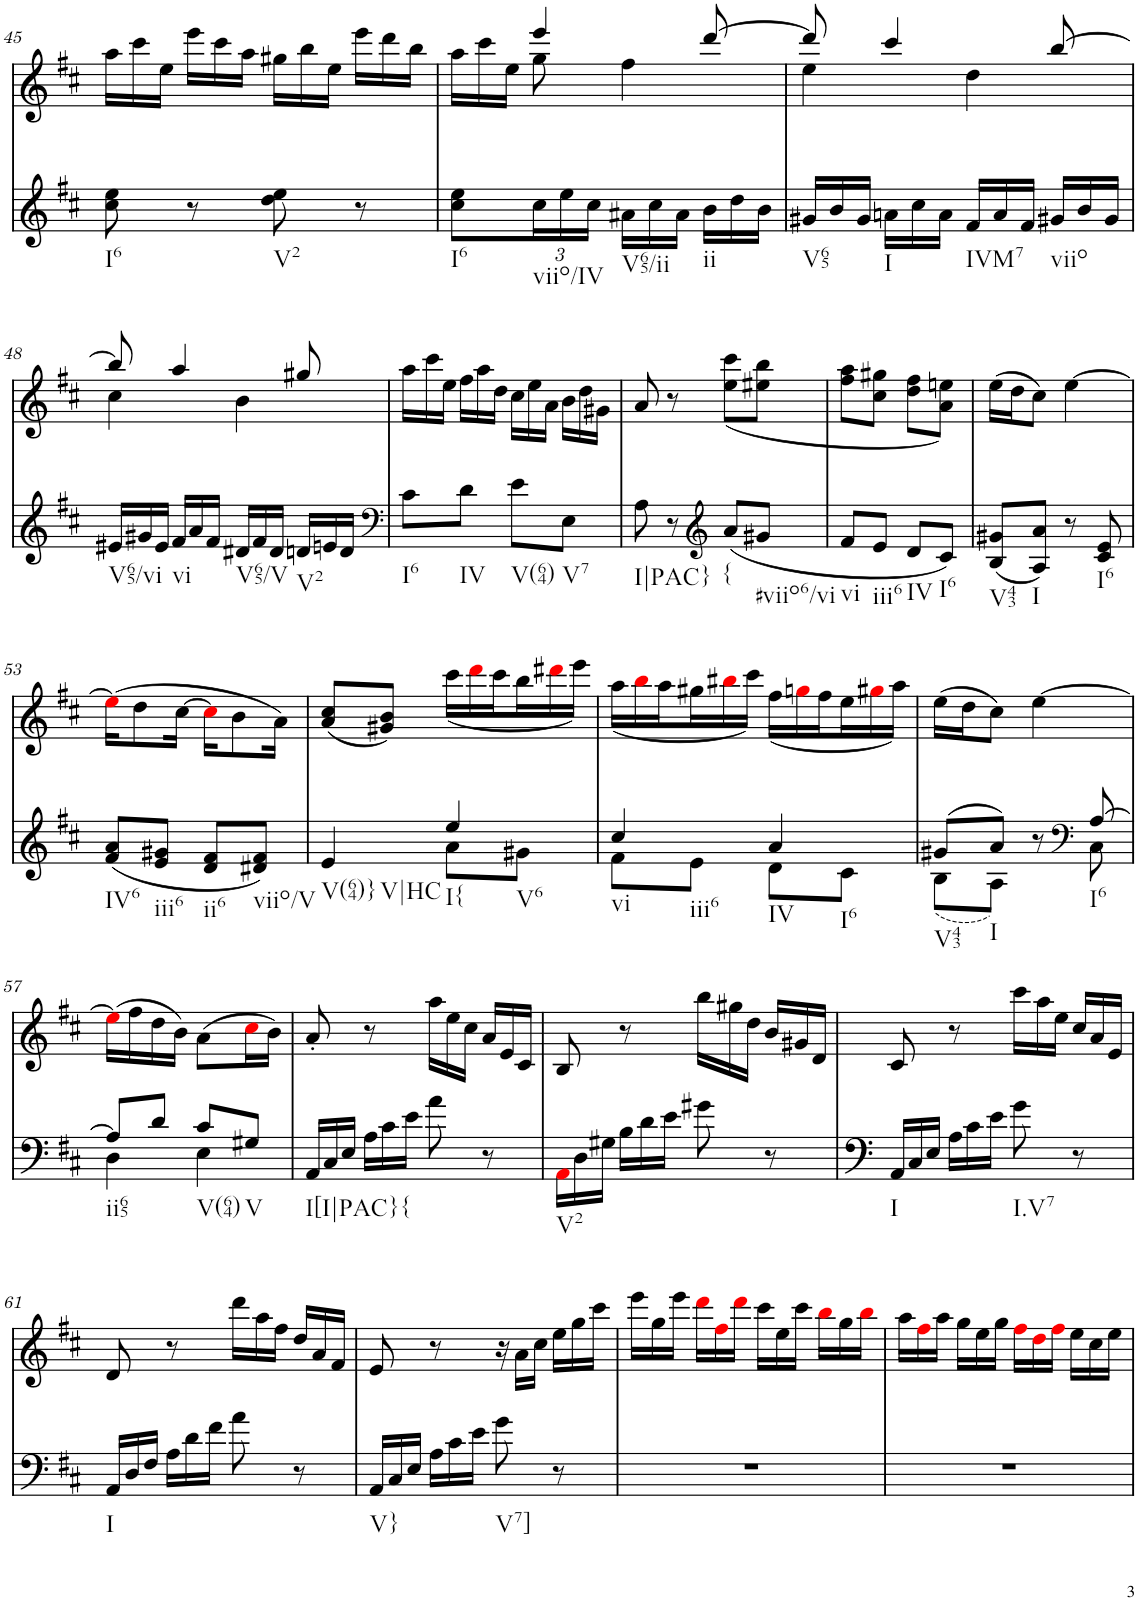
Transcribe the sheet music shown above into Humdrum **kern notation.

**kern	**kern
*part2	*part1
*staff2	*staff1
*I"Piano, unbenannt	*I"Piano, unbenannt
*I'Pno	*I'Pno
!!LO:PB:g=z
*clefG2	*clefG2
*k[f#c#]	*k[f#c#]
*M2/4	*M2/4
*	*Xtuplet
=45	=45
!LO:TX:b:t=I6	!
8cc#\ 8ee\	24aa\LL
.	24ccc#\
.	24ee\JJ
8r	24eee\LL
.	24ccc#\
.	24aa\JJ
!LO:TX:b:t=V2	!
8dd\ 8ee\	24gg#X\LL
.	24bb\
.	24ee\JJ
8r	24eee\LL
.	24ddd\
.	24bb\JJ
=46	=46
*	*^
!LO:TX:b:t=I6	!	!
8cc#\ 8ee\L	24aa\LL	8ryy
.	24ccc#\	.
.	24ee\JJ	.
*Xbrackettup	*	*
!LO:TX:b:t=viio/IV	!	!
24cc#\L	4eee/	8gg\
24ee\	.	.
24cc#\JJ	.	.
*Xtuplet	*	*
!LO:TX:b:t=V65/ii	!	!
24a#X\LL	.	4ff#\
24cc#\	.	.
24a#\JJ	.	.
!LO:TX:b:t=ii	!	!
24b\LL	[8ddd/	.
24dd\	.	.
24b\JJ	.	.
=47	=47	=47
!LO:TX:b:t=V65	!	!
24g#X/LL	8ddd/]	4ee\
24b/	.	.
24g#/JJ	.	.
!LO:TX:b:t=I	!	!
24an\LL	4ccc#/	.
24cc#\	.	.
24a\JJ	.	.
!LO:TX:b:t=IVM7	!	!
24f#/LL	.	4dd\
24a/	.	.
24f#/JJ	.	.
!LO:TX:b:t=viio	!	!
24g#X/LL	[8bb/	.
24b/	.	.
24g#/JJ	.	.
!!LO:LB:g=z	!!
=48	=48	=48
!LO:TX:b:t=V65/vi	!	!
24e#X/LL	8bb/]	4cc#\
24g#X/	.	.
24e#/JJ	.	.
!LO:TX:b:t=vi	!	!
24f#/LL	4aa/	.
24a/	.	.
24f#/JJ	.	.
!LO:TX:b:t=V65/V	!	!
24d#X/LL	.	4b\
24f#/	.	.
24d#/JJ	.	.
!LO:TX:b:t=V2	!	!
24dn/LL	8gg#X/	.
24en/	.	.
24d/JJ	.	.
*	*v	*v
=49	=49
*clefF4	*
!LO:TX:b:t=I6	!
8c#\L	24aa\LL
.	24ccc#\
.	24ee\JJ
!LO:TX:b:t=IV	!
8d\J	24ff#\LL
.	24aa\
.	24dd\JJ
!LO:TX:b:t=V(64)	!
8e\L	24cc#\LL
.	24ee\
.	24a\JJ
!LO:TX:b:t=V7	!
8E\J	24b\LL
.	24dd\
.	24g#X\JJ
=50	=50
!LO:TX:b:t=I|PAC}	!
8A\	8a/
8r	8r
*clefG2	*
!LO:TX:b:t={	!
(8a/L	(<8ee\ 8ccc#\L
!LO:TX:b:t=#viio6/vi	!
8g#X/J	8ee#X\ 8bb\J
=51	=51
!LO:TX:b:t=vi	!
8f#/L	8ff#\ 8aa\L
!LO:TX:b:t=iii6	!
8e/J	8cc#\ 8gg#X\J
!LO:TX:b:t=IV	!
8d/L	8dd\ 8ff#\L
!LO:TX:b:t=I6	!
8c#/J)	8a\ 8een\J)
=52	=52
!LO:TX:b:t=V43	!
(8B/ 8g#X/L	(16ee\LL
.	16dd\J
!LO:TX:b:t=I	!
8A/ 8a/J)	8cc#\J)
8r	[4ee\
!LO:TX:b:t=I6	!
8c#/ 8e/	.
!!LO:LB:g=z
=53	=53
!LO:TX:b:t=IV6	!
(8f#/ 8a/L	(16eei\KL]
.	8dd\
!LO:TX:b:t=iii6	!
8e/ 8g#X/J	.
.	[16cc#\Jk
!LO:TX:b:t=ii6	!
8d/ 8f#/L	16cc#i\KL]
.	8b\
!LO:TX:b:t=viio/V	!
8d#X/ 8f#/J)	.
.	16a\Jk)
=54	=54
*^	*
!LO:TX:b:t=V(64)}	!	!
!LO:TX:b:t=V|HC	!	!
4e/	4ryy	(8a/ 8cc#/L
.	.	8g#X/ 8b/J)
!LO:TX:b:t=I{	!	!
!LO:TX:b:t=V6	!	!
4ee/	8a\L	(<24ccc#\LL
.	.	24dddi\
.	.	24ccc#\
.	8g#X\J	24bb\
.	.	24ddd#Xi\
.	.	24eee\JJ)
=55	=55	=55
!LO:TX:b:t=vi	!	!
!LO:TX:b:t=iii6	!	!
4cc#/	8f#\L	(<24aa\LL
.	.	24bbi\
.	.	24aa\
.	8e\J	24gg#X\
.	.	24bb#Xi\
.	.	24ccc#\JJ)
!LO:TX:b:t=IV	!	!
!LO:TX:b:t=I6	!	!
4a/	8d\L	(<24ff#\LL
.	.	24ggni\
.	.	24ff#\
.	8c#\J	24ee\
.	.	24gg#Xi\
.	.	24aa\JJ)
=56	=56	=56
!LO:TX:b:t=V43	!	!
(8g#X/L	(8B\L	(16ee\LL
.	.	16dd\J
!LO:TX:b:t=I	!	!
8a/J)	8A\J)	8cc#\J)
8r	8ryy	[4ee\
*clefF4	*	*
!LO:TX:b:t=I6	!	!
[8A/	8C#\	.
!!LO:LB:g=z
=57	=57	=57
!LO:TX:b:t=ii65	!	!
8A/L]	4D\	(16eei\LL]
.	.	16ff#\
8d/J	.	16dd\
.	.	16b\JJ)
!LO:TX:b:t=V(64)	!	!
8c#/L	4E\	(8a\L
!LO:TX:b:t=V	!	!
8G#X/J	.	16cc#i\L
.	.	16b\JJ)
*v	*v	*
=58	=58
!LO:TX:b:t=I[I|PAC}{	!
24AA/LL	8a'/
24C#/	.
24E/JJ	.
24A\LL	8r
24c#\	.
24e\JJ	.
8a\	24aa\LL
.	24ee\
.	24cc#\JJ
8r	24a/LL
.	24e/
.	24c#/JJ
=59	=59
!LO:TX:b:t=V2	!
24AAi\LL	8B/
24D\	.
24G#X\JJ	.
24B\LL	8r
24d\	.
24e\JJ	.
8g#X\	24bb\LL
.	24gg#X\
.	24dd\JJ
8r	24b/LL
.	24g#X/
.	24d/JJ
=60	=60
!LO:TX:b:t=I	!
24AA/LL	8c#/
24C#/	.
24E/JJ	.
24A\LL	8r
24c#\	.
24e\JJ	.
!LO:TX:b:t=I.V7	!
8g\	24ccc#\LL
.	24aa\
.	24ee\JJ
8r	24cc#/LL
.	24a/
.	24e/JJ
!!LO:LB:g=z
=61	=61
!LO:TX:b:t=I	!
24AA/LL	8d/
24D/	.
24F#/JJ	.
24A\LL	8r
24d\	.
24f#\JJ	.
8a\	24ddd\LL
.	24aa\
.	24ff#\JJ
8r	24dd/LL
.	24a/
.	24f#/JJ
=62	=62
!LO:TX:b:t=V}	!
24AA/LL	8e/
24C#/	.
24E/JJ	.
24A\LL	8r
24c#\	.
24e\JJ	.
!LO:TX:b:t=V7]	!
8g\	24r
.	24a\LL
.	24cc#\JJ
8r	24ee\LL
.	24gg\
.	24ccc#\JJ
=63	=63
2r	24eee\LL
.	24gg\
.	24eee\JJ
.	24dddi\LL
.	24ff#i\
.	24dddi\JJ
.	24ccc#\LL
.	24ee\
.	24ccc#\JJ
.	24bbi\LL
.	24gg\
.	24bbi\JJ
=64	=64
2r	24aa\LL
.	24ff#i\
.	24aa\JJ
.	24gg\LL
.	24ee\
.	24gg\JJ
.	24ff#i\LL
.	24ddi\
.	24ff#i\JJ
.	24ee\LL
.	24cc#\
.	24ee\JJ
=	=
*-	*-
